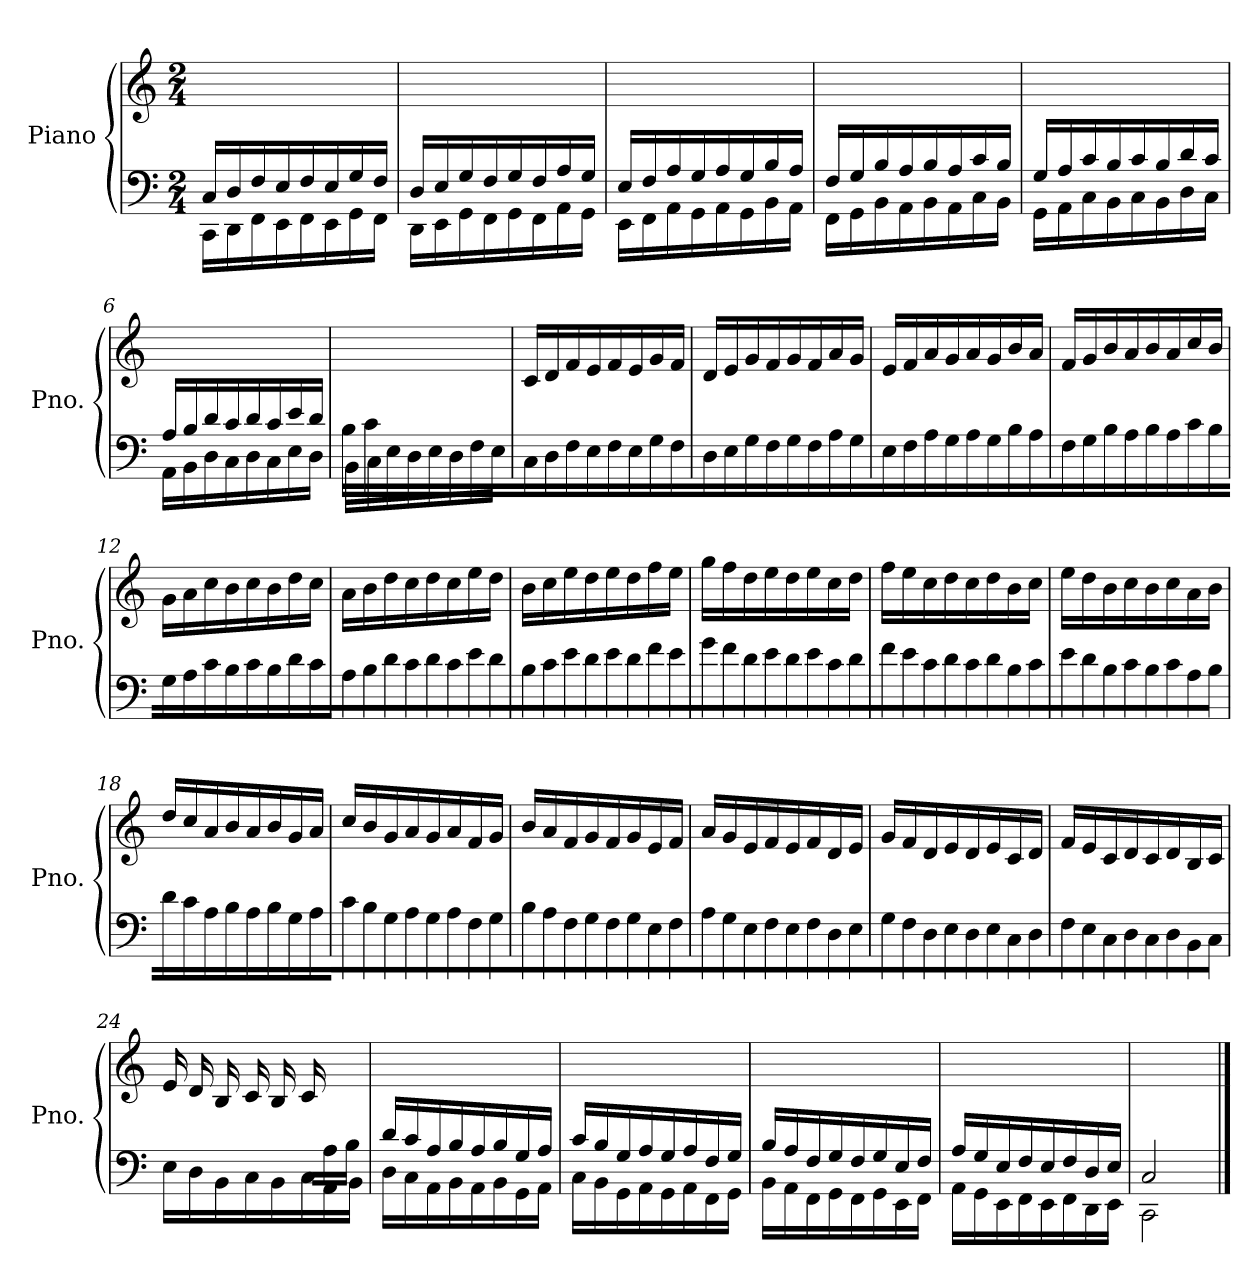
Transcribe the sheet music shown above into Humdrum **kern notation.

**kern	**kern
*part1	*part1
*staff2	*staff1
*I"Piano	*
*I'Pno.	*
*clefF4	*clefG2
*k[]	*k[]
*M2/4	*M2/4
=1	=1
*^	*
16C/LL	16CC<\LL	2ryy
16D/	16DD<\	.
16F/	16FF<\	.
16E/	16EE<\	.
16F/	16FF<\	.
16E/	16EE<\	.
16G/	16GG<\	.
16F/JJ	16FF<\JJ	.
=2	=2	=2
16D/LL	16DD<\LL	2ryy
16E/	16EE<\	.
16G/	16GG<\	.
16F/	16FF<\	.
16G/	16GG<\	.
16F/	16FF<\	.
16A/	16AA<\	.
16G/JJ	16GG<\JJ	.
=3	=3	=3
16E/LL	16EE<\LL	2ryy
16F/	16FF<\	.
16A/	16AA<\	.
16G/	16GG\	.
16A/	16AA\	.
16G/	16GG\	.
16B/	16BB<\	.
16A/JJ	16AA<\JJ	.
=4	=4	=4
16F/LL	16FF<\LL	2ryy
16G/	16GG\	.
16B/	16BB\	.
16A/	16AA\	.
16B/	16BB\	.
16A/	16AA\	.
16c/	16C<\	.
16B/JJ	16BB<\JJ	.
=5	=5	=5
16G/LL	16GG<\LL	2ryy
16A/	16AA\	.
16c/	16C\	.
16B/	16BB\	.
16c/	16C\	.
16B/	16BB\	.
16d/	16D<\	.
16c/JJ	16C<\JJ	.
=6	=6	=6
16A/LL	16AA<\LL	2ryy
16B/	16BB\	.
16d/	16D\	.
16c/	16C\	.
16d/	16D\	.
16c/	16C\	.
16e/	16E<\	.
16d/JJ	16D<\JJ	.
=7	=7	=7
16B/LL	16BB<\LL	8ryy
16c/	16C\	.
4.ryy	16E\	16e/
.	16D\	16d/
.	16E\	16e/
.	16D\	16d/
.	16F<\	16f/
.	16E<\JJ	16e/JJ
*v	*v	*
=8	=8
16C<\LL	16c/LL
16D\	16d/
16F\	16f/
16E\	16e/
16F\	16f/
16E\	16e/
16G<\	16g/
16F<\JJ	16f/JJ
=9	=9
16D<\LL	16d/LL
16E\	16e/
16G\	16g/
16F\	16f/
16G\	16g/
16F\	16f/
16A<\	16a/
16G<\JJ	16g/JJ
=10	=10
16E<\LL	16e/LL
16F\	16f/
16A\	16a/
16G\	16g/
16A\	16a/
16G\	16g/
16B<\	16b/
16A<\JJ	16a/JJ
=11	=11
16F<\LL	16f/LL
16G\	16g/
16B\	16b/
16A\	16a/
16B\	16b/
16A\	16a/
16c<\	16cc/
16B<\JJ	16b/JJ
=12	=12
16G<\LL	16g\LL
16A\	16a\
16c\	16cc\
16B\	16b\
16c\	16cc\
16B\	16b\
16d<\	16dd\
16c<\JJ	16cc\JJ
=13	=13
16A<\LL	16a\LL
16B\	16b\
16d\	16dd\
16c\	16cc\
16d\	16dd\
16c\	16cc\
16e<\	16ee\
16d<\JJ	16dd\JJ
=14	=14
16B<\LL	16b\LL
16c\	16cc\
16e\	16ee\
16d\	16dd\
16e\	16ee\
16d\	16dd\
16f<\	16ff\
16e<\JJ	16ee\JJ
=15	=15
16g<\LL	16gg\LL
16f<\	16ff\
16d<\	16dd\
16e<\	16ee\
16d<\	16dd\
16e<\	16ee\
16c<\	16cc\
16d<\JJ	16dd\JJ
=16	=16
16f<\LL	16ff\LL
16e<\	16ee\
16c<\	16cc\
16d\	16dd\
16c\	16cc\
16d\	16dd\
16B<\	16b\
16c<\JJ	16cc\JJ
=17	=17
16e<\LL	16ee\LL
16d\	16dd\
16B\	16b\
16c\	16cc\
16B\	16b\
16c\	16cc\
16A<\	16a\
16B<\JJ	16b\JJ
=18	=18
16d<\LL	16dd/LL
16c\	16cc/
16A\	16a/
16B\	16b/
16A\	16a/
16B\	16b/
16G<\	16g/
16A<\JJ	16a/JJ
=19	=19
16c<\LL	16cc/LL
16B\	16b/
16G\	16g/
16A\	16a/
16G\	16g/
16A\	16a/
16F<\	16f/
16G<\JJ	16g/JJ
=20	=20
16B<\LL	16b/LL
16A\	16a/
16F\	16f/
16G\	16g/
16F\	16f/
16G\	16g/
16E<\	16e/
16F<\JJ	16f/JJ
=21	=21
16A<\LL	16a/LL
16G\	16g/
16E\	16e/
16F\	16f/
16E\	16e/
16F\	16f/
16D<\	16d/
16E<\JJ	16e/JJ
=22	=22
16G<\LL	16g/LL
16F\	16f/
16D\	16d/
16E\	16e/
16D\	16d/
16E\	16e/
16C<\	16c/
16D<\JJ	16d/JJ
=23	=23
16F<\LL	16f/LL
16E\	16e/
16C\	16c/
16D\	16d/
16C\	16c/
16D\	16d/
16BB<\	16B/
16C<\JJ	16c/JJ
=24	=24
*^	*
4.ryy	16E<\LL	16e/LL
.	16D\	16d/
.	16BB\	16B/
.	16C\	16c/
.	16BB\	16B/
.	16C\	16c/
16A/	16AA<\	8ryy
16B/JJ	16BB<\JJ	.
=25	=25	=25
16d/LL	16D<\LL	2ryy
16c/	16C\	.
16A/	16AA\	.
16B/	16BB\	.
16A/	16AA\	.
16B/	16BB\	.
16G/	16GG<\	.
16A/JJ	16AA<\JJ	.
=26	=26	=26
16c/LL	16C<\LL	2ryy
16B/	16BB\	.
16G/	16GG\	.
16A/	16AA\	.
16G/	16GG\	.
16A/	16AA\	.
16F/	16FF<\	.
16G/JJ	16GG<\JJ	.
=27	=27	=27
16B/LL	16BB<\LL	2ryy
16A/	16AA\	.
16F/	16FF\	.
16G/	16GG\	.
16F/	16FF\	.
16G/	16GG\	.
16E/	16EE<\	.
16F/JJ	16FF<\JJ	.
=28	=28	=28
16A/LL	16AA<\LL	2ryy
16G/	16GG\	.
16E/	16EE\	.
16F/	16FF\	.
16E/	16EE\	.
16F/	16FF\	.
16D/	16DD<\	.
16E/JJ	16EE<\JJ	.
=29	=29	=29
2C/	2CC\	2ryy
*v	*v	*
==	==
*-	*-
